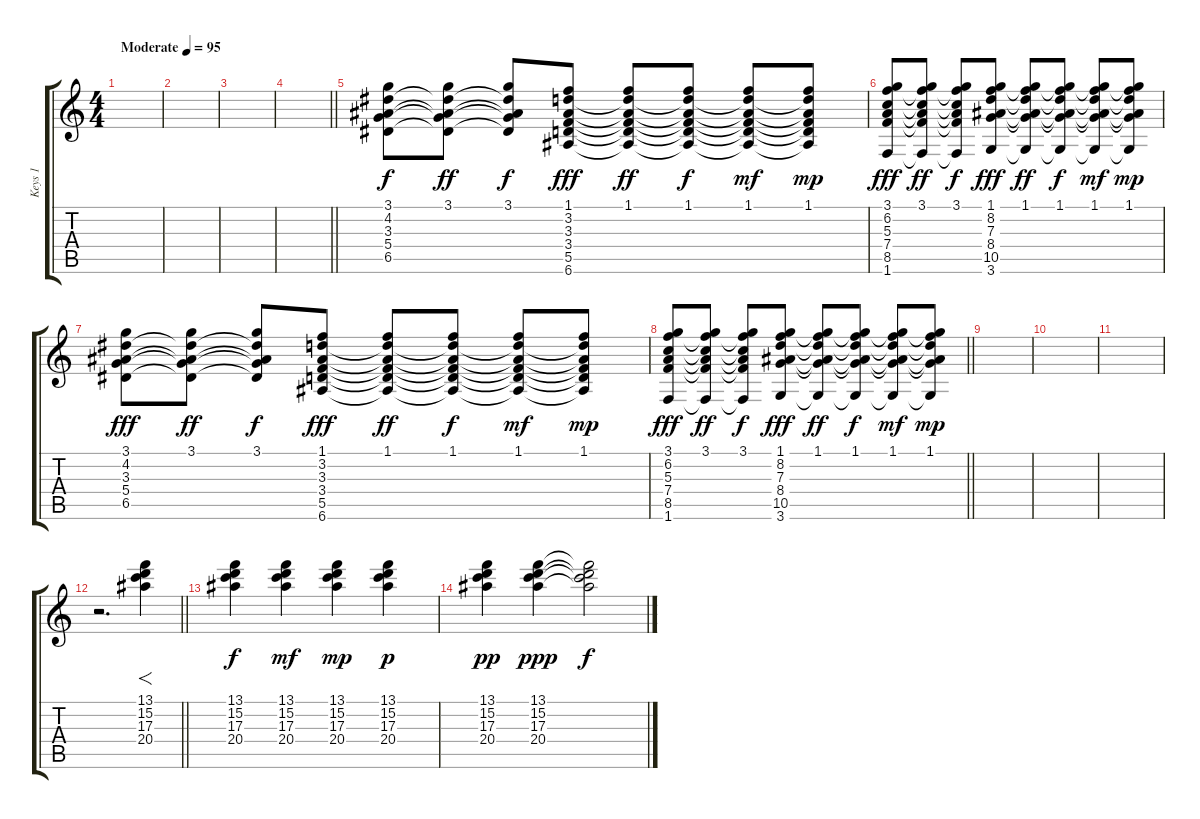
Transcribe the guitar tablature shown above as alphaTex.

\track ("Keys 1" "Keys 1") {instrument electricguitarclean}
\staff {score tabs}
\tuning (E4 B3 G3 D3 A2 E2) {hide}
\ts (4 4)
\tempo (95 "Moderate")
\clef g2
\ks c
|
|
|
\barLineRight lightlight
|
(3.1 4.2 3.3 5.4 6.5).8 (3.1 4.2{t} 3.3{t} 5.4{t} 6.5{t}).8{dy ff} (3.1 4.2{t} 3.3{t} 5.4{t} 6.5{t}).8{dy f} (1.1 3.2 3.3 3.4 5.5 6.6).8{dy fff} (1.1 3.2{t} 3.3{t} 3.4{t} 5.5{t} 6.6{t}).8{dy ff} (1.1 3.2{t} 3.3{t} 3.4{t} 5.5{t} 6.6{t}).8{dy f} (1.1 3.2{t} 3.3{t} 3.4{t} 5.5{t} 6.6{t}).8{dy mf} (1.1 3.2{t} 3.3{t} 3.4{t} 5.5{t} 6.6{t}).8{dy mp} |
(3.1 6.2 5.3 7.4 8.5 1.6).8{dy fff} (3.1 6.2{t} 5.3{t} 7.4{t} 8.5{t} 1.6{t}).8{dy ff} (3.1 6.2{t} 5.3{t} 7.4{t} 8.5{t} 1.6{t}).8{dy f} (1.1 8.2 7.3 8.4 10.5 3.6).8{dy fff} (1.1 8.2{t} 7.3{t} 8.4{t} 10.5{t} 3.6{t}).8{dy ff} (1.1 8.2{t} 7.3{t} 8.4{t} 10.5{t} 3.6{t}).8{dy f} (1.1 8.2{t} 7.3{t} 8.4{t} 10.5{t} 3.6{t}).8{dy mf} (1.1 8.2{t} 7.3{t} 8.4{t} 10.5{t} 3.6{t}).8{dy mp} |
(3.1 4.2 3.3 5.4 6.5).8{dy fff} (3.1 4.2{t} 3.3{t} 5.4{t} 6.5{t}).8{dy ff} (3.1 4.2{t} 3.3{t} 5.4{t} 6.5{t}).8{dy f} (1.1 3.2 3.3 3.4 5.5 6.6).8{dy fff} (1.1 3.2{t} 3.3{t} 3.4{t} 5.5{t} 6.6{t}).8{dy ff} (1.1 3.2{t} 3.3{t} 3.4{t} 5.5{t} 6.6{t}).8{dy f} (1.1 3.2{t} 3.3{t} 3.4{t} 5.5{t} 6.6{t}).8{dy mf} (1.1 3.2{t} 3.3{t} 3.4{t} 5.5{t} 6.6{t}).8{dy mp} |
\barLineRight lightlight
(3.1 6.2 5.3 7.4 8.5 1.6).8{dy fff} (3.1 6.2{t} 5.3{t} 7.4{t} 8.5{t} 1.6{t}).8{dy ff} (3.1 6.2{t} 5.3{t} 7.4{t} 8.5{t} 1.6{t}).8{dy f} (1.1 8.2 7.3 8.4 10.5 3.6).8{dy fff} (1.1 8.2{t} 7.3{t} 8.4{t} 10.5{t} 3.6{t}).8{dy ff} (1.1 8.2{t} 7.3{t} 8.4{t} 10.5{t} 3.6{t}).8{dy f} (1.1 8.2{t} 7.3{t} 8.4{t} 10.5{t} 3.6{t}).8{dy mf} (1.1 8.2{t} 7.3{t} 8.4{t} 10.5{t} 3.6{t}).8{dy mp} |
|
|
|
\barLineRight lightlight
r.2{d} (13.1 15.2 17.3 20.4).4{f} |
(13.1 15.2 17.3 20.4).4{dy f volume 3} (13.1 15.2 17.3 20.4).4{dy mf} (13.1 15.2 17.3 20.4).4{dy mp} (13.1 15.2 17.3 20.4).4{dy p} |
(13.1 15.2 17.3 20.4).4{dy pp} (13.1 15.2 17.3 20.4).4{dy ppp} (13.1{t} 15.2{t} 17.3{t} 20.4{t}).2{dy f}
